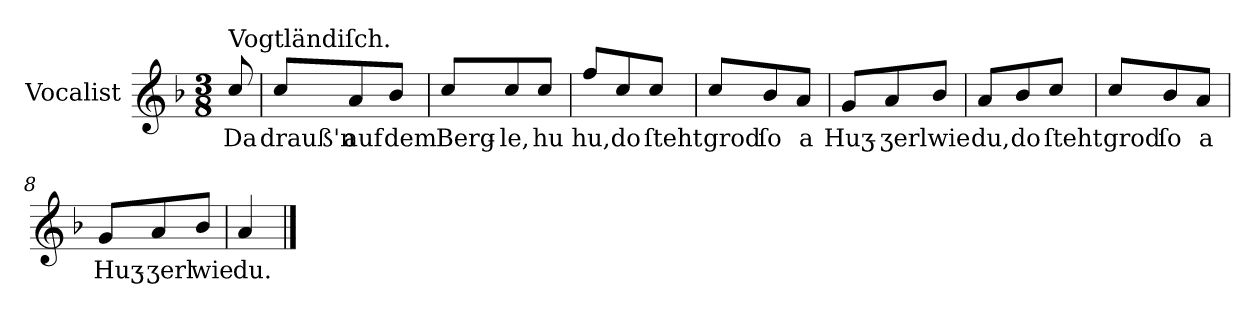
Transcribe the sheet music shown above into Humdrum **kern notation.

**kern	**text
*part1	*part1
*staff1	*staff1
*I"Vocalist	*
*k[b-]	*
*F:	*
*M3/8	*
=	=
!LO:TX:a:t=Vogtländiſch.	!
8cc/	Da
=1	=1
8cc/L	drauß'n
8a	auf
8b-/J	dem
=2	=2
8cc/L	Berg-
8cc/	-le,
8cc/J	hu
=3	=3
8ff/L	hu,
8cc/	do
8cc/J	ſteht
=4	=4
8cc/L	grod
8b-/	ſo
8aJ	a
=5	=5
8gL	Huʒ-
8a	-ʒerl
8b-/J	wie
=6	=6
8aL	du,
8b-/	do
8cc/J	ſteht
=7	=7
8cc/L	grod
8b-/	ſo
8aJ	a
=8	=8
8gL	Huʒ-
8a	-ʒerl
8b-/J	wie
=9	=9
4a	du.
==	==
*-	*-
